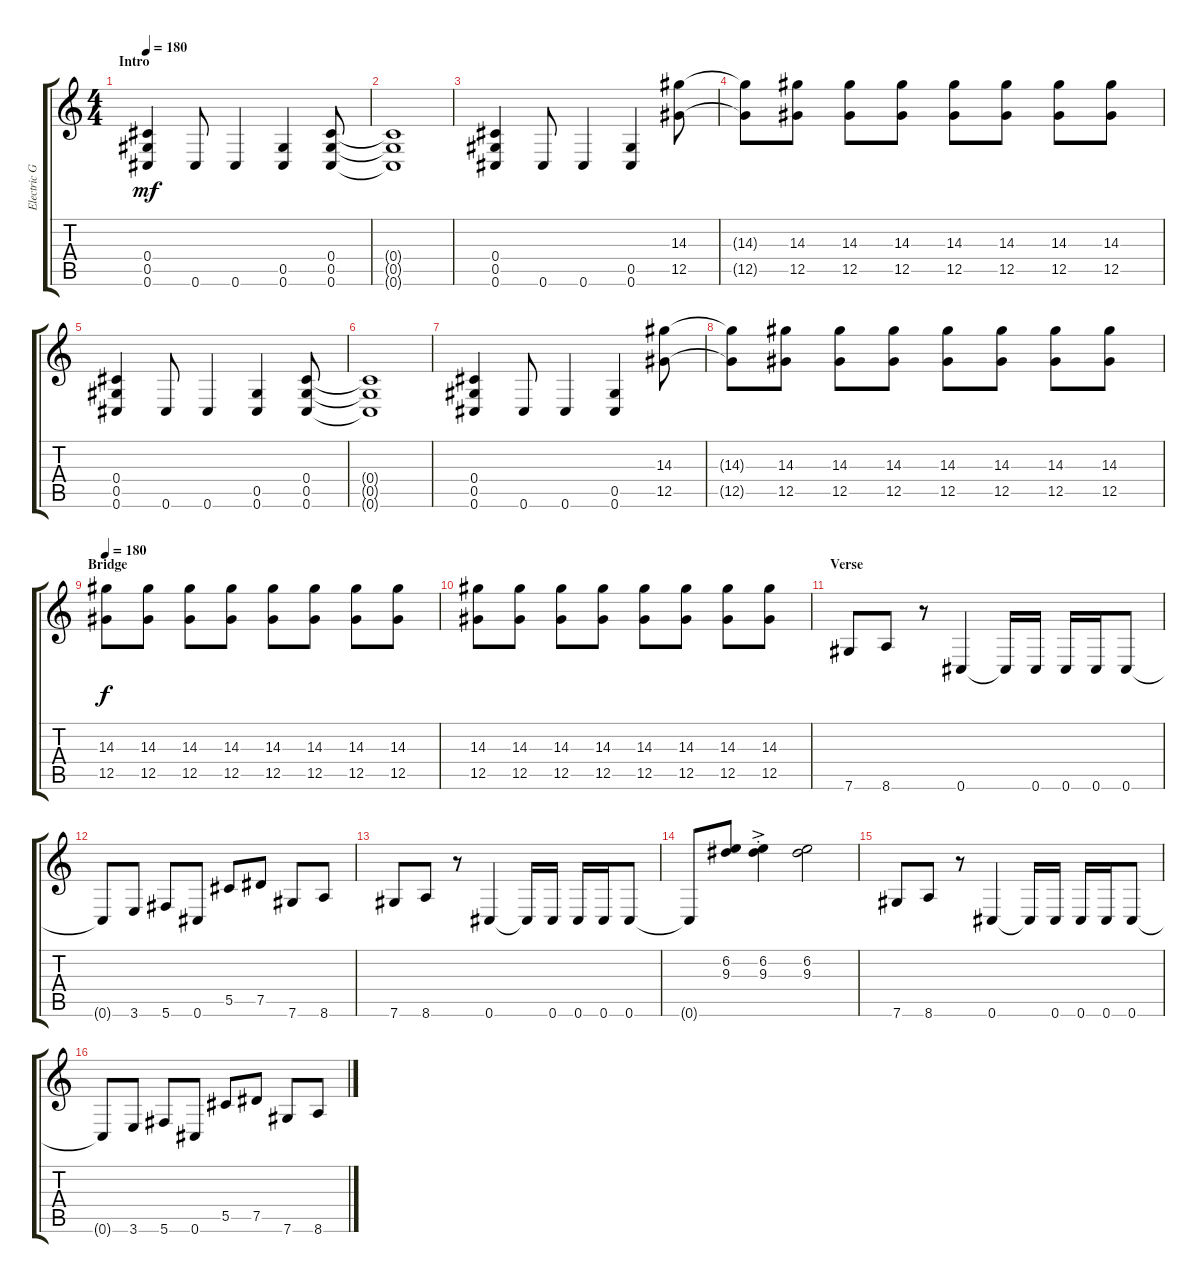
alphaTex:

\track ("Electric Guitar" "Electric G") {instrument distortionguitar}
\staff {score tabs}
\tuning (Eb4 Bb3 Gb3 Db3 Ab2 Db2) {hide}
\ts (4 4)
\section ("" "Intro")
\tempo 180
\clef g2
\ks c
(0.4 0.5 0.6).4{dy mf instrument distortionguitar} 0.6.8 0.6.4 (0.5 0.6).4 (0.4 0.5 0.6).8 |
(0.4{t} 0.5{t} 0.6{t}).1 |
(0.4 0.5 0.6).4 0.6.8 0.6.4 (0.5 0.6).4 (14.3 12.5).8 |
(14.3{t} 12.5{t}).8 (14.3 12.5).8 (14.3 12.5).8 (14.3 12.5).8 (14.3 12.5).8 (14.3 12.5).8 (14.3 12.5).8 (14.3 12.5).8 |
(0.4 0.5 0.6).4 0.6.8 0.6.4 (0.5 0.6).4 (0.4 0.5 0.6).8 |
(0.4{t} 0.5{t} 0.6{t}).1 |
(0.4 0.5 0.6).4 0.6.8 0.6.4 (0.5 0.6).4 (14.3 12.5).8 |
(14.3{t} 12.5{t}).8 (14.3 12.5).8 (14.3 12.5).8 (14.3 12.5).8 (14.3 12.5).8 (14.3 12.5).8 (14.3 12.5).8 (14.3 12.5).8 |
\section ("" "Bridge")
\tempo 180
(14.3 12.5).8{dy f} (14.3 12.5).8 (14.3 12.5).8 (14.3 12.5).8 (14.3 12.5).8 (14.3 12.5).8 (14.3 12.5).8 (14.3 12.5).8 |
(14.3 12.5).8 (14.3 12.5).8 (14.3 12.5).8 (14.3 12.5).8 (14.3 12.5).8 (14.3 12.5).8 (14.3 12.5).8 (14.3 12.5).8 |
\section ("" "Verse")
7.6.8 8.6.8 r.8 0.6.4 0.6{t}.16 0.6.16 0.6.16 0.6.16 0.6.8 |
0.6{t}.8 3.6.8 5.6.8 0.6.8 5.5.8 7.5.8 7.6.8 8.6.8 |
7.6.8 8.6.8 r.8 0.6.4 0.6{t}.16 0.6.16 0.6.16 0.6.16 0.6.8 |
0.6{t}.8 (6.2 9.3).8 (6.2{ac st} 9.3{ac st}).4 (6.2 9.3).2 |
7.6.8 8.6.8 r.8 0.6.4 0.6{t}.16 0.6.16 0.6.16 0.6.16 0.6.8 |
0.6{t}.8 3.6.8 5.6.8 0.6.8 5.5.8 7.5.8 7.6.8 8.6.8
